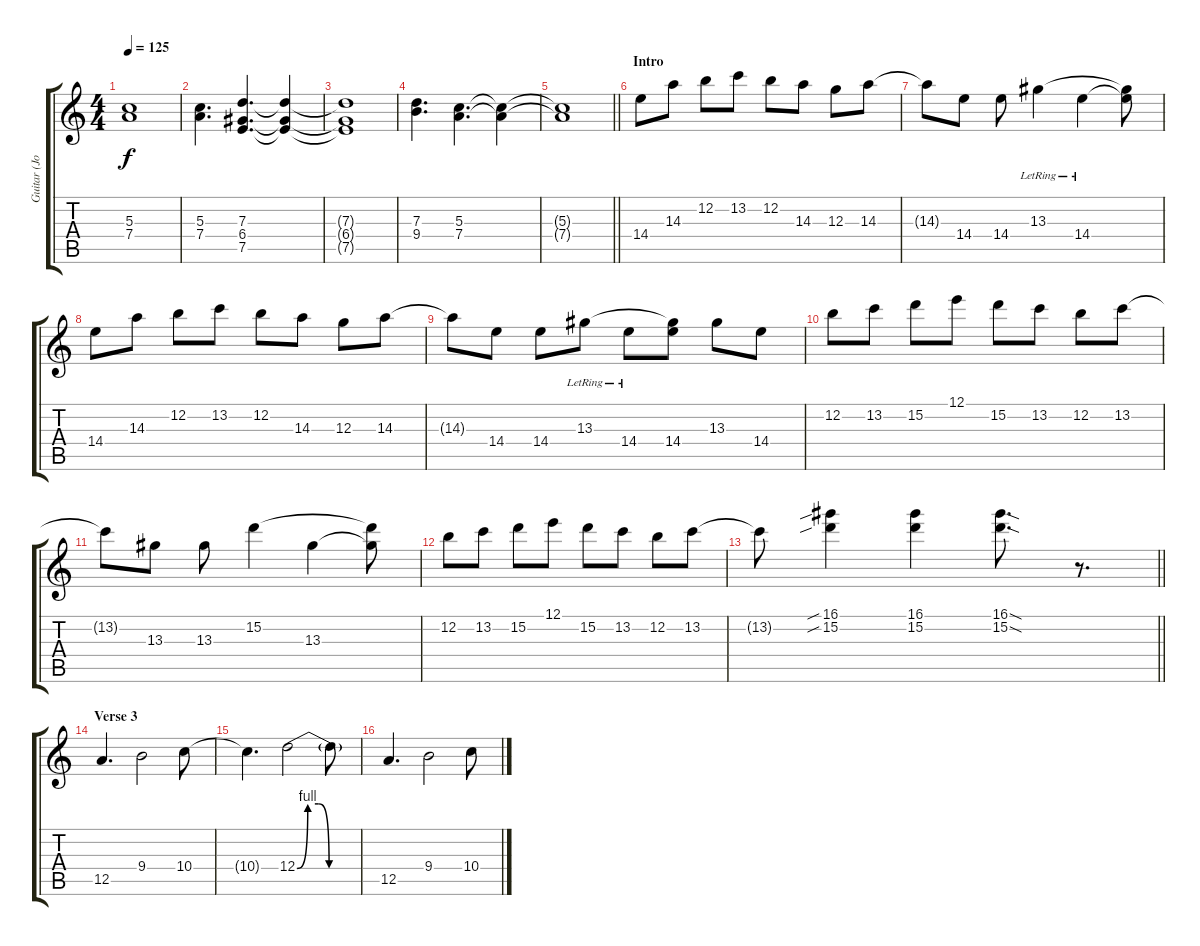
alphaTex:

\track ("Guitar (John Frusciante)" "Guitar (Jo") {instrument electricguitarjazz}
\staff {score tabs}
\tuning (E4 B3 G3 D3 A2 E2) {hide}
\ts (4 4)
\tempo 125
\clef g2
\ks c
(5.3{t} 7.4{t}).1{dy f} |
(5.3 7.4).4{d} (7.3 6.4 7.5).4{d} (7.3{t} 6.4{t} 7.5{t}).4 |
(7.3{t} 6.4{t} 7.5{t}).1 |
(7.3 9.4).4{d} (5.3 7.4).4{d} (5.3{t} 7.4{t}).4 |
\barLineRight lightlight
(5.3{t} 7.4{t}).1 |
\section ("" "Intro")
14.4.8{instrument electricguitarjazz} 14.3.8 12.2.8 13.2.8 12.2.8 14.3.8 12.3.8 14.3.8 |
14.3{t}.8 14.4.8 14.4.8 13.3{lr}.4 14.4{lr}.4 (13.3{t} 14.4{t}).8 |
14.4.8 14.3.8 12.2.8 13.2.8 12.2.8 14.3.8 12.3.8 14.3.8 |
14.3{t}.8 14.4.8 14.4.8 13.3{lr}.8 14.4{lr}.8 (13.3{t} 14.4).8 13.3.8 14.4.8 |
12.2.8 13.2.8 15.2.8 12.1.8 15.2.8 13.2.8 12.2.8 13.2.8 |
13.2{t}.8 13.3.8 13.3.8 15.2.4 13.3.4 (15.2{t} 13.3{t}).8 |
12.2.8 13.2.8 15.2.8 12.1.8 15.2.8 13.2.8 12.2.8 13.2.8 |
\barLineRight lightlight
13.2{t}.8 (16.1{sib} 15.2{sib}).4 (16.1 15.2).4 (16.1{sod} 15.2{sod}).8{d} r.8{d} |
\section ("" "Verse 3")
12.5.4{d} 9.4.2 10.4.8 |
10.4{t}.4{d} 12.4{be (custom 0 0 10 4 20 4 30 0 60 0)}.2 12.4{t}.8 |
12.5.4{d} 9.4.2 10.4.8
